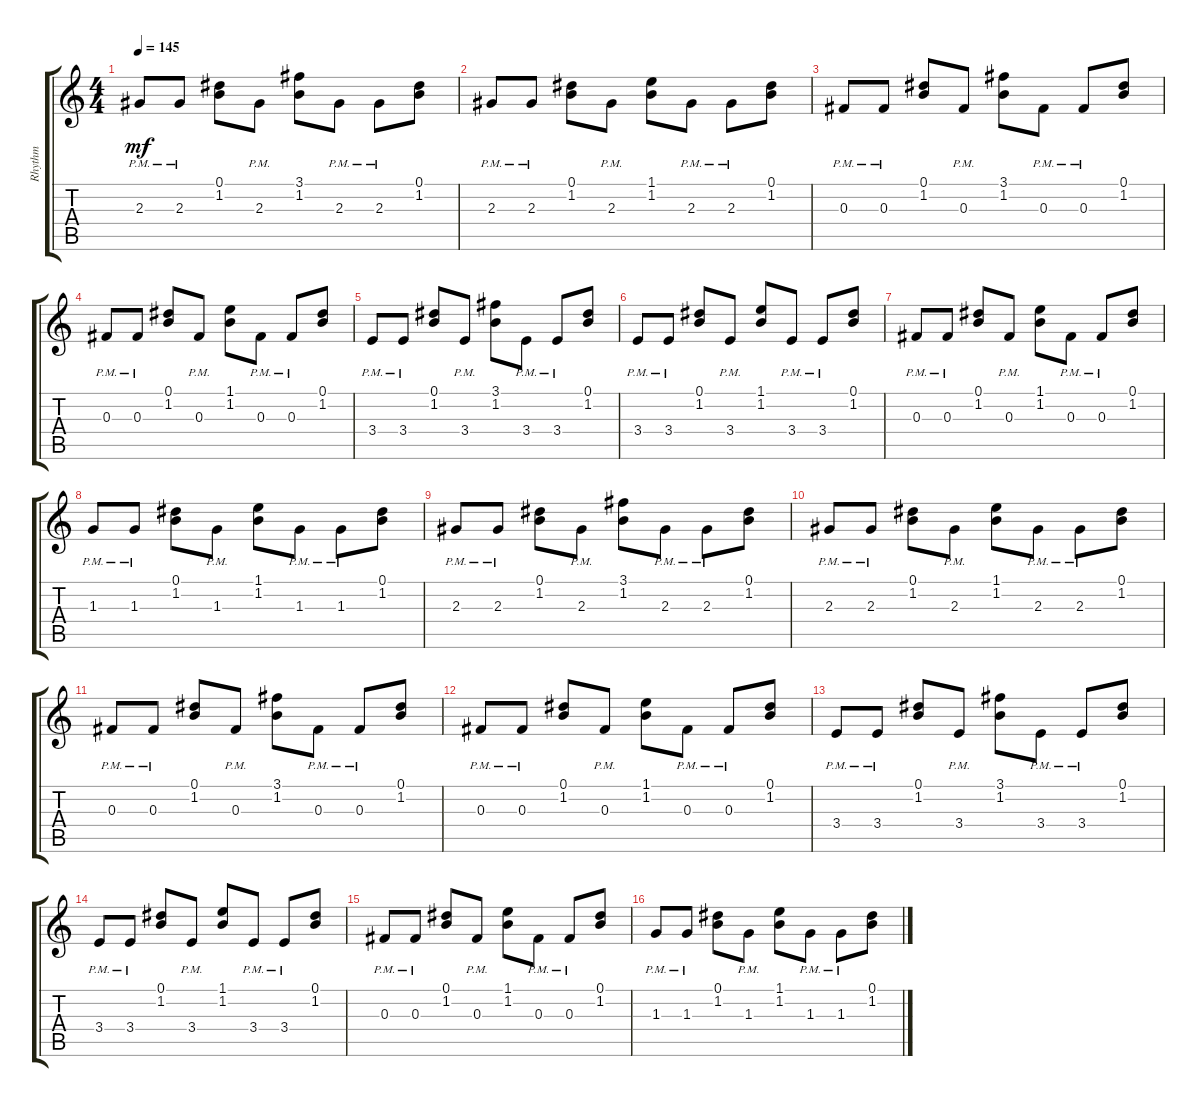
\track ("Rhythm" "Rhythm") {instrument distortionguitar}
\staff {score tabs}
\tuning (Eb4 Bb3 Gb3 Db3 Ab2 Eb2) {hide}
\ts (4 4)
\tempo 145
\clef g2
\ks c
2.3{pm}.8{dy mf} 2.3{pm}.8 (0.1 1.2).8 2.3{pm}.8 (3.1 1.2).8 2.3{pm}.8 2.3{pm}.8 (0.1 1.2).8 |
2.3{pm}.8 2.3{pm}.8 (0.1 1.2).8 2.3{pm}.8 (1.1 1.2).8 2.3{pm}.8 2.3{pm}.8 (0.1 1.2).8 |
0.3{pm}.8 0.3{pm}.8 (0.1 1.2).8 0.3{pm}.8 (3.1 1.2).8 0.3{pm}.8 0.3{pm}.8 (0.1 1.2).8 |
0.3{pm}.8 0.3{pm}.8 (0.1 1.2).8 0.3{pm}.8 (1.1 1.2).8 0.3{pm}.8 0.3{pm}.8 (0.1 1.2).8 |
3.4{pm}.8 3.4{pm}.8 (0.1 1.2).8 3.4{pm}.8 (3.1 1.2).8 3.4{pm}.8 3.4{pm}.8 (0.1 1.2).8 |
3.4{pm}.8 3.4{pm}.8 (0.1 1.2).8 3.4{pm}.8 (1.1 1.2).8 3.4{pm}.8 3.4{pm}.8 (0.1 1.2).8 |
0.3{pm}.8 0.3{pm}.8 (0.1 1.2).8 0.3{pm}.8 (1.1 1.2).8 0.3{pm}.8 0.3{pm}.8 (0.1 1.2).8 |
1.3{pm}.8 1.3{pm}.8 (0.1 1.2).8 1.3{pm}.8 (1.1 1.2).8 1.3{pm}.8 1.3{pm}.8 (0.1 1.2).8 |
2.3{pm}.8 2.3{pm}.8 (0.1 1.2).8 2.3{pm}.8 (3.1 1.2).8 2.3{pm}.8 2.3{pm}.8 (0.1 1.2).8 |
2.3{pm}.8 2.3{pm}.8 (0.1 1.2).8 2.3{pm}.8 (1.1 1.2).8 2.3{pm}.8 2.3{pm}.8 (0.1 1.2).8 |
0.3{pm}.8 0.3{pm}.8 (0.1 1.2).8 0.3{pm}.8 (3.1 1.2).8 0.3{pm}.8 0.3{pm}.8 (0.1 1.2).8 |
0.3{pm}.8 0.3{pm}.8 (0.1 1.2).8 0.3{pm}.8 (1.1 1.2).8 0.3{pm}.8 0.3{pm}.8 (0.1 1.2).8 |
3.4{pm}.8 3.4{pm}.8 (0.1 1.2).8 3.4{pm}.8 (3.1 1.2).8 3.4{pm}.8 3.4{pm}.8 (0.1 1.2).8 |
3.4{pm}.8 3.4{pm}.8 (0.1 1.2).8 3.4{pm}.8 (1.1 1.2).8 3.4{pm}.8 3.4{pm}.8 (0.1 1.2).8 |
0.3{pm}.8 0.3{pm}.8 (0.1 1.2).8 0.3{pm}.8 (1.1 1.2).8 0.3{pm}.8 0.3{pm}.8 (0.1 1.2).8 |
1.3{pm}.8 1.3{pm}.8 (0.1 1.2).8 1.3{pm}.8 (1.1 1.2).8 1.3{pm}.8 1.3{pm}.8 (0.1 1.2).8
